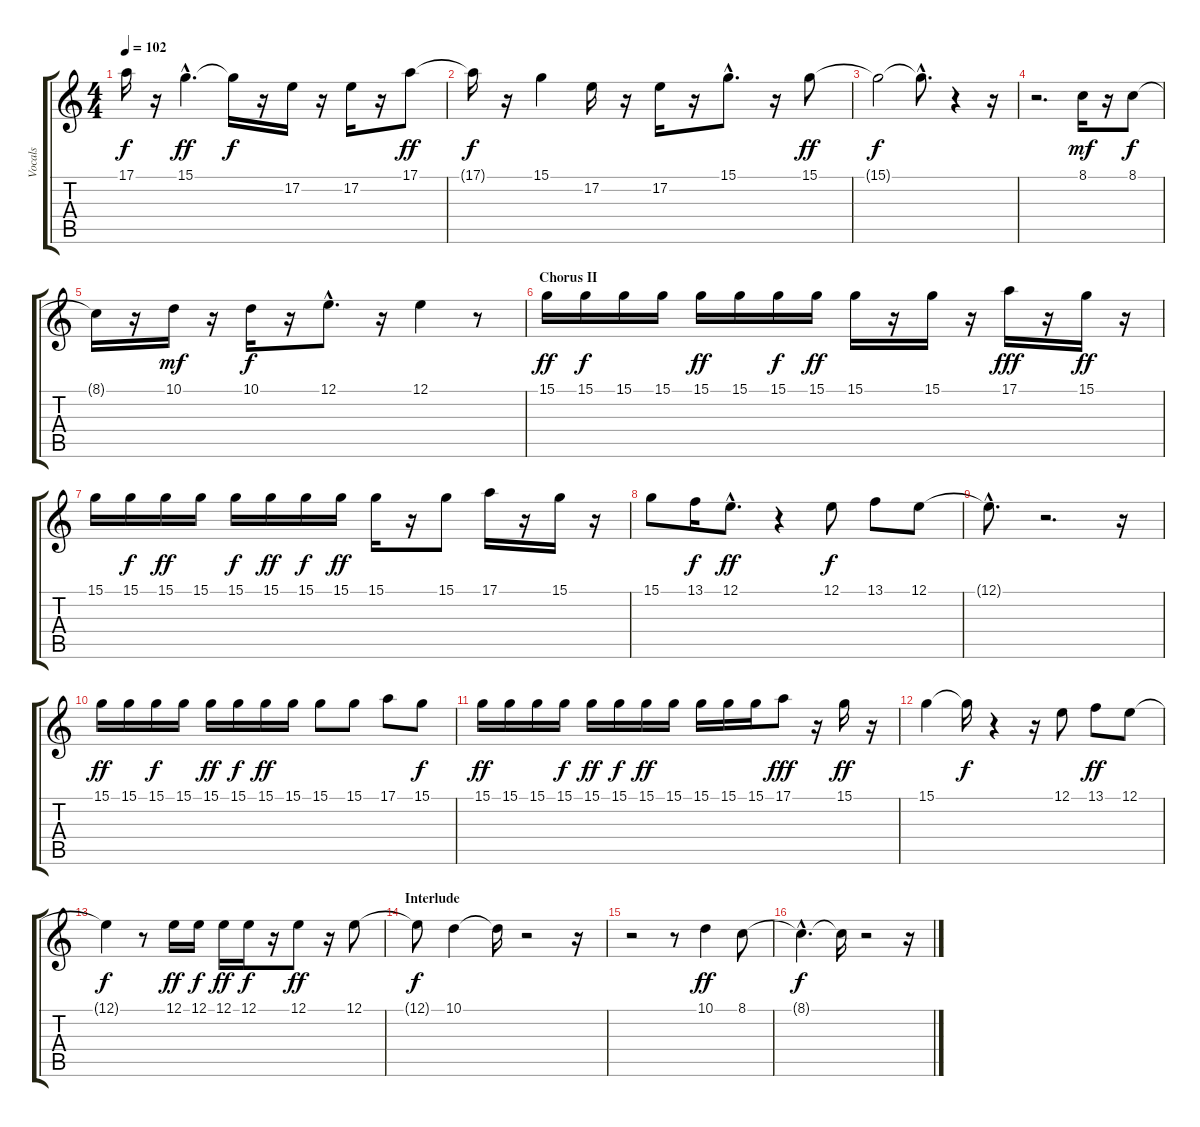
\track ("Vocals" "Vocals") {instrument flute}
\staff {score tabs}
\tuning (E4 B3 G3 D3 A2 E2) {hide}
\ts (4 4)
\tempo 102
\clef g2
\ks c
17.1{t}.16{dy f} r.16 15.1{hac}.4{d dy ff} 15.1{t}.16{dy f} r.16 17.2.16 r.16 17.2.16 r.16 17.1.8{dy ff} |
17.1{t}.16{dy f} r.16 15.1.4 17.2.16 r.16 17.2.16 r.16 15.1{hac}.8{d} r.16 15.1.8{dy ff} |
15.1{t}.2{dy f} 15.1{hac t}.8{d} r.4 r.16 |
r.2{d} 8.1.16{dy mf} r.16 8.1.8{dy f} |
8.1{t}.16 r.16 10.1.16{dy mf} r.16 10.1.16{dy f} r.16 12.1{hac}.8{d} r.16 12.1.4 r.8 |
\section ("" "Chorus II")
15.1.16{dy ff} 15.1.16{dy f} 15.1.16 15.1.16 15.1.16{dy ff} 15.1.16 15.1.16{dy f} 15.1.16{dy ff} 15.1.16 r.16 15.1.16 r.16 17.1.16{dy fff} r.16 15.1.16{dy ff} r.16 |
15.1.16 15.1.16{dy f} 15.1.16{dy ff} 15.1.16 15.1.16{dy f} 15.1.16{dy ff} 15.1.16{dy f} 15.1.16{dy ff} 15.1.16 r.16 15.1.8 17.1.16 r.16 15.1.16 r.16 |
15.1.8 13.1.16{dy f} 12.1{hac}.8{d dy ff} r.4 12.1.8{dy f} 13.1.8 12.1.8 |
12.1{hac t}.8{d} r.2{d} r.16 |
15.1.16{dy ff} 15.1.16 15.1.16{dy f} 15.1.16 15.1.16{dy ff} 15.1.16{dy f} 15.1.16{dy ff} 15.1.16 15.1.8 15.1.8 17.1.8 15.1.8{dy f} |
15.1.16{dy ff} 15.1.16 15.1.16 15.1.16{dy f} 15.1.16{dy ff} 15.1.16{dy f} 15.1.16{dy ff} 15.1.16 15.1.16 15.1.16 15.1.16 17.1.8{dy fff} r.16 15.1.16{dy ff} r.16 |
15.1.4 15.1{t}.16{dy f} r.4 r.16 12.1.8 13.1.8{dy ff} 12.1.8 |
12.1{t}.4{dy f} r.8 12.1.16{dy ff} 12.1.16{dy f} 12.1.16{dy ff} 12.1.16{dy f} r.16 12.1.8{dy ff} r.16 12.1.8 |
\section ("" "Interlude")
12.1{t}.8{dy f} 10.1.4 10.1{t}.16 r.2 r.16 |
r.2 r.8 10.1.4{dy ff} 8.1.8 |
8.1{hac t}.4{d dy f} 8.1{t}.16 r.2 r.16
